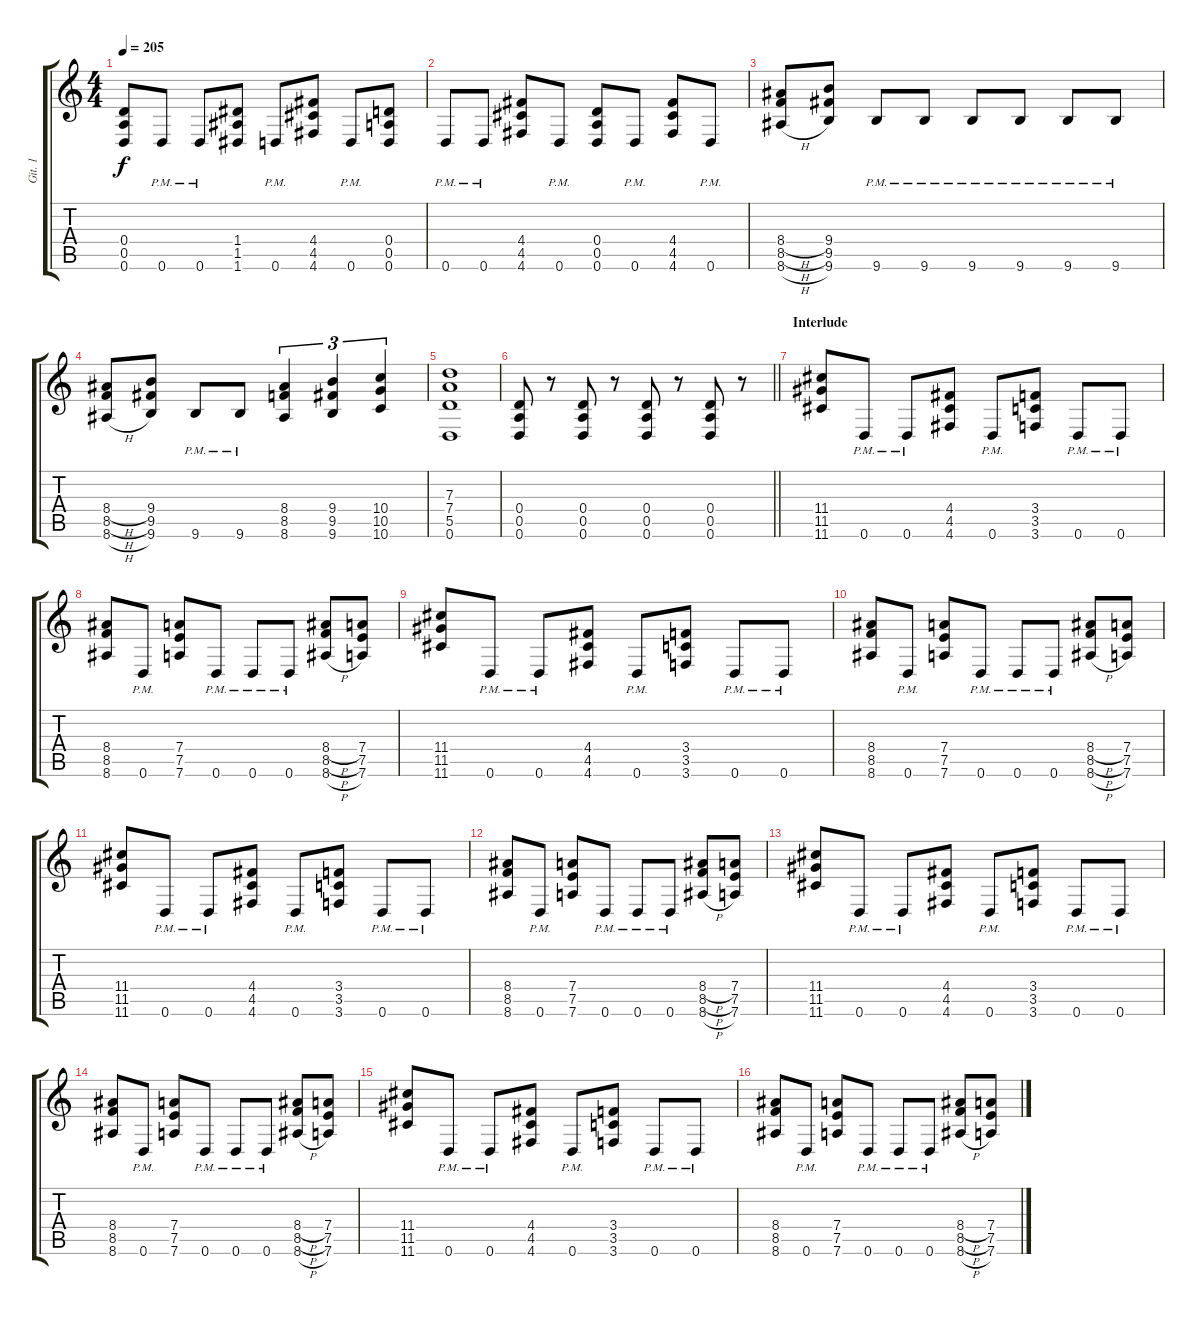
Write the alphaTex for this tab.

\track ("Git. 1" "Git. 1") {instrument distortionguitar}
\staff {score tabs}
\tuning (E4 B3 G3 D3 A2 D2) {hide}
\ts (4 4)
\tempo 205
\clef g2
\ks c
(0.4 0.5 0.6).8{dy f} 0.6{pm}.8 0.6{pm}.8 (1.4 1.5 1.6).8 0.6{pm}.8 (4.4 4.5 4.6).8 0.6{pm}.8 (0.4 0.5 0.6).8 |
0.6{pm}.8 0.6{pm}.8 (4.4 4.5 4.6).8 0.6{pm}.8 (0.4 0.5 0.6).8 0.6{pm}.8 (4.4 4.5 4.6).8 0.6{pm}.8 |
(8.4{h} 8.5{h} 8.6{h}).8 (9.4 9.5 9.6).8 9.6{pm}.8 9.6{pm}.8 9.6{pm}.8 9.6{pm}.8 9.6{pm}.8 9.6{pm}.8 |
(8.4{h} 8.5{h} 8.6{h}).8 (9.4 9.5 9.6).8 9.6{pm}.8 9.6{pm}.8 (8.4 8.5 8.6).4{tu (3 2)} (9.4 9.5 9.6).4{tu (3 2)} (10.4 10.5 10.6).4{tu (3 2)} |
(7.3 7.4 5.5 0.6).1 |
\barLineRight lightlight
(0.4 0.5 0.6).8 r.8 (0.4 0.5 0.6).8 r.8 (0.4 0.5 0.6).8 r.8 (0.4 0.5 0.6).8 r.8 |
\section ("" "Interlude")
(11.4 11.5 11.6).8 0.6{pm}.8 0.6{pm}.8 (4.4 4.5 4.6).8 0.6{pm}.8 (3.4 3.5 3.6).8 0.6{pm}.8 0.6{pm}.8 |
(8.4 8.5 8.6).8 0.6{pm}.8 (7.4 7.5 7.6).8 0.6{pm}.8 0.6{pm}.8 0.6{pm}.8 (8.4{h} 8.5{h} 8.6{h}).8 (7.4 7.5 7.6).8 |
(11.4 11.5 11.6).8 0.6{pm}.8 0.6{pm}.8 (4.4 4.5 4.6).8 0.6{pm}.8 (3.4 3.5 3.6).8 0.6{pm}.8 0.6{pm}.8 |
(8.4 8.5 8.6).8 0.6{pm}.8 (7.4 7.5 7.6).8 0.6{pm}.8 0.6{pm}.8 0.6{pm}.8 (8.4{h} 8.5{h} 8.6{h}).8 (7.4 7.5 7.6).8 |
(11.4 11.5 11.6).8 0.6{pm}.8 0.6{pm}.8 (4.4 4.5 4.6).8 0.6{pm}.8 (3.4 3.5 3.6).8 0.6{pm}.8 0.6{pm}.8 |
(8.4 8.5 8.6).8 0.6{pm}.8 (7.4 7.5 7.6).8 0.6{pm}.8 0.6{pm}.8 0.6{pm}.8 (8.4{h} 8.5{h} 8.6{h}).8 (7.4 7.5 7.6).8 |
(11.4 11.5 11.6).8 0.6{pm}.8 0.6{pm}.8 (4.4 4.5 4.6).8 0.6{pm}.8 (3.4 3.5 3.6).8 0.6{pm}.8 0.6{pm}.8 |
(8.4 8.5 8.6).8 0.6{pm}.8 (7.4 7.5 7.6).8 0.6{pm}.8 0.6{pm}.8 0.6{pm}.8 (8.4{h} 8.5{h} 8.6{h}).8 (7.4 7.5 7.6).8 |
(11.4 11.5 11.6).8 0.6{pm}.8 0.6{pm}.8 (4.4 4.5 4.6).8 0.6{pm}.8 (3.4 3.5 3.6).8 0.6{pm}.8 0.6{pm}.8 |
(8.4 8.5 8.6).8 0.6{pm}.8 (7.4 7.5 7.6).8 0.6{pm}.8 0.6{pm}.8 0.6{pm}.8 (8.4{h} 8.5{h} 8.6{h}).8 (7.4 7.5 7.6).8
